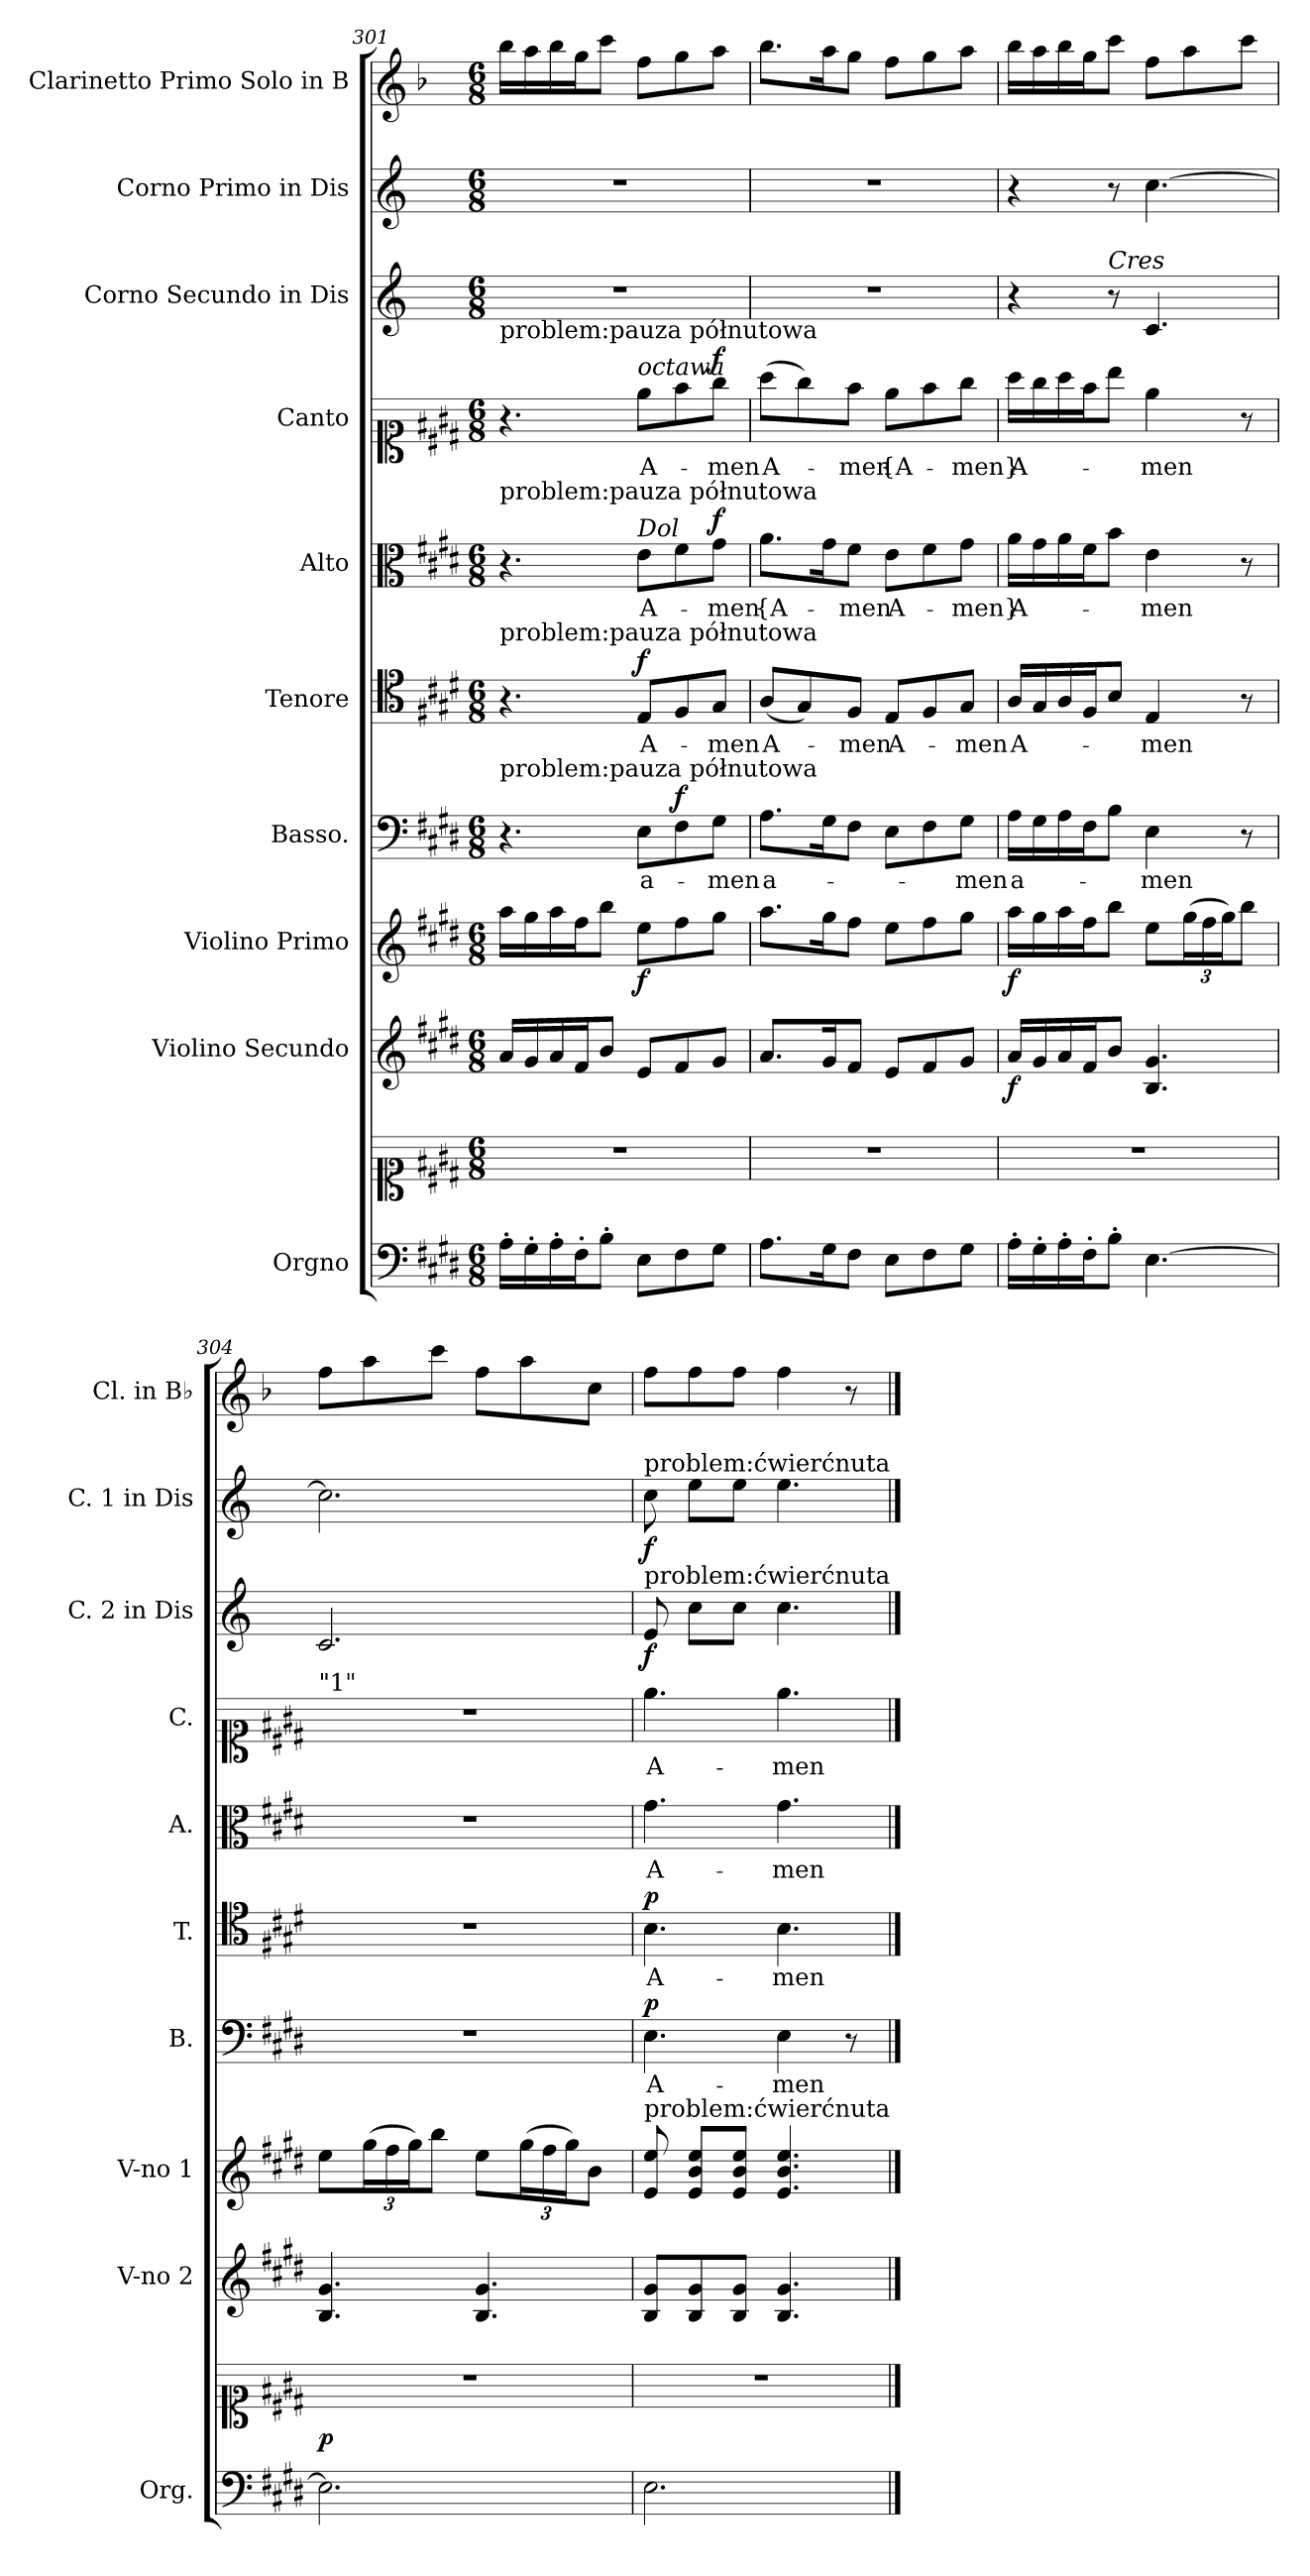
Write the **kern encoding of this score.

**kern	**kern	**dynam	**kern	**dynam	**kern	**dynam	**kern	**text	**dynam	**kern	**text	**dynam	**kern	**text	**dynam	**kern	**text	**dynam	**kern	**dynam	**kern	**dynam	**kern
*part10	*part10	*part10	*part9	*part9	*part8	*part8	*part7	*part7	*part7	*part6	*part6	*part6	*part5	*part5	*part5	*part4	*part4	*part4	*part3	*part3	*part2	*part2	*part1
*staff11	*staff10	*staff10/11	*staff9	*staff9	*staff8	*staff8	*staff7	*staff7	*staff7	*staff6	*staff6	*staff6	*staff5	*staff5	*staff5	*staff4	*staff4	*staff4	*staff3	*staff3	*staff2	*staff2	*staff1
*I"Orgno	*	*	*I"Violino Secundo	*	*I"Violino Primo	*	*I"Basso.	*	*	*I"Tenore	*	*	*I"Alto	*	*	*I"Canto	*	*	*I"Corno Secundo in Dis	*	*I"Corno Primo in Dis	*	*I"Clarinetto Primo Solo in B
*I'Org.	*	*	*I'V-no 2	*	*I'V-no 1	*	*I'B.	*	*	*I'T.	*	*	*I'A.	*	*	*I'C.	*	*	*I'C. 2 in Dis	*	*I'C. 1 in Dis	*	*I'Cl. in B♭
*clefF4	*clefC1	*	*clefG2	*	*clefG2	*	*clefF4	*	*	*clefC4	*	*	*clefC3	*	*	*clefC1	*	*	*clefG2	*	*clefG2	*	*clefG2
*	*	*	*	*	*	*	*	*	*	*	*	*	*	*	*	*	*	*	*ITrd5c8	*	*ITrd5c8	*	*ITrd1c1
*k[f#c#g#d#]	*k[f#c#g#d#]	*	*k[f#c#g#d#]	*	*k[f#c#g#d#]	*	*k[f#c#g#d#]	*	*	*k[f#c#g#d#]	*	*	*k[f#c#g#d#]	*	*	*k[f#c#g#d#]	*	*	*k[f#c#g#d#]	*	*k[f#c#g#d#]	*	*k[f#c#g#d#]
*M6/8	*M6/8	*	*M6/8	*	*M6/8	*	*M6/8	*	*	*M6/8	*	*	*M6/8	*	*	*M6/8	*	*	*M6/8	*	*M6/8	*	*M6/8
=301	=301	=301	=301	=301	=301	=301	=301	=301	=301	=301	=301	=301	=301	=301	=301	=301	=301	=301	=301	=301	=301	=301	=301
!	!	!	!	!	!	!	!	!	!	!	!	!	!	!	!	!LO:TX:a:t=problem&colon;pauza półnutowa	!	!	!	!	!	!	!
!	!	!	!	!	!	!	!	!	!	!	!	!	!LO:TX:a:t=problem&colon;pauza półnutowa	!	!	!	!	!	!	!	!	!	!
!	!	!	!	!	!	!	!	!	!	!LO:TX:a:t=problem&colon;pauza półnutowa	!	!	!	!	!	!	!	!	!	!	!	!	!
!	!	!	!	!	!	!	!LO:TX:a:t=problem&colon;pauza półnutowa	!	!	!	!	!	!	!	!	!	!	!	!	!	!	!	!
16A'LL	2.r	.	16aLL	.	16aaLL	.	4.r	.	.	4.r	.	.	4.r	.	.	4.r	.	.	2.r	.	2.r	.	16aaLL
16G#'	.	.	16g#	.	16gg#	.	.	.	.	.	.	.	.	.	.	.	.	.	.	.	.	.	16gg#
16A'	.	.	16a	.	16aa	.	.	.	.	.	.	.	.	.	.	.	.	.	.	.	.	.	16aa
16F#'J	.	.	16f#J	.	16ff#J	.	.	.	.	.	.	.	.	.	.	.	.	.	.	.	.	.	16ff#J
8B'J	.	.	8bJ	.	8bbJ	.	.	.	.	.	.	.	.	.	.	.	.	.	.	.	.	.	8bbJ
!	!	!	!	!	!	!	!	!	!	!	!	!	!	!	!	!LO:TX:a:i:t=octawa	!	!	!	!	!	!	!
!	!	!	!	!	!	!	!	!	!	!	!	!	!LO:TX:a:i:t=Dol	!	!	!	!	!	!	!	!	!	!
!	!	!	!	!	!	!	!	!	!	!	!	!LO:DY:a	!	!	!	!	!	!	!	!	!	!	!
8EL	.	.	8eL	.	8eeL	f	8EL	a-	.	8EL	A-	f	8eL	A-	.	8eeL	A-	.	.	.	.	.	8eeL
!	!	!	!	!	!	!	!	!	!LO:DY:a	!	!	!	!	!	!	!	!	!	!	!	!	!	!
8F#	.	.	8f#	.	8ff#	.	8F#	.	f	8F#	.	.	8f#	.	.	8ff#	.	.	.	.	.	.	8ff#
!	!	!	!	!	!	!	!	!	!	!	!	!	!	!	!LO:DY:a	!	!	!LO:DY:a	!	!	!	!	!
8G#J	.	.	8g#J	.	8gg#J	.	8G#J	-men	.	8G#J	-men	.	8g#J	-men	f	8gg#J	-men	f	.	.	.	.	8gg#J
=302	=302	=302	=302	=302	=302	=302	=302	=302	=302	=302	=302	=302	=302	=302	=302	=302	=302	=302	=302	=302	=302	=302	=302
8.AL	2.r	.	8.aL	.	8.aaL	.	8.AL	a-	.	(8AL	A-	.	8.aL	{A-	.	(8aaL	A-	.	2.r	.	2.r	.	8.aaL
.	.	.	.	.	.	.	.	.	.	8G#)	.	.	.	.	.	8gg#)	.	.	.	.	.	.	.
16G#K	.	.	16g#K	.	16gg#K	.	16G#K	.	.	.	.	.	16g#K	.	.	.	.	.	.	.	.	.	16gg#K
8F#J	.	.	8f#J	.	8ff#J	.	8F#J	.	.	8F#J	-men	.	8f#J	-men	.	8ff#J	-men	.	.	.	.	.	8ff#J
8EL	.	.	8eL	.	8eeL	.	8EL	.	.	8EL	A-	.	8eL	A-	.	8eeL	{A-	.	.	.	.	.	8eeL
8F#	.	.	8f#	.	8ff#	.	8F#	.	.	8F#	.	.	8f#	.	.	8ff#	.	.	.	.	.	.	8ff#
8G#J	.	.	8g#J	.	8gg#J	.	8G#J	-men	.	8G#J	-men	.	8g#J	-men}	.	8gg#J	-men}	.	.	.	.	.	8gg#J
=303	=303	=303	=303	=303	=303	=303	=303	=303	=303	=303	=303	=303	=303	=303	=303	=303	=303	=303	=303	=303	=303	=303	=303
16A'LL	2.r	.	16aLL	f	16aaLL	f	16ALL	a-	.	16ALL	A-	.	16aLL	A-	.	16aaLL	A-	.	4r	.	4r	.	16aaLL
16G#'	.	.	16g#	.	16gg#	.	16G#	.	.	16G#	.	.	16g#	.	.	16gg#	.	.	.	.	.	.	16gg#
16A'	.	.	16a	.	16aa	.	16A	.	.	16A	.	.	16a	.	.	16aa	.	.	.	.	.	.	16aa
16F#'J	.	.	16f#J	.	16ff#J	.	16F#J	.	.	16F#J	.	.	16f#J	.	.	16ff#J	.	.	.	.	.	.	16ff#J
!	!	!	!	!	!	!	!	!	!	!	!	!	!	!	!	!	!	!	!LO:TX:a:i:t=Cres	!	!	!	!
8B'J	.	.	8bJ	.	8bbJ	.	8BJ	.	.	8BJ	.	.	8bJ	.	.	8bbJ	.	.	8r	.	8r	.	8bbJ
[4.E	.	.	4.B 4.g#	.	8eeL	.	4E	-men	.	4E	-men	.	4e	-men	.	4ee	-men	.	4.E	.	[4.e	.	8eeL
.	.	.	.	.	(24gg#L	.	.	.	.	.	.	.	.	.	.	.	.	.	.	.	.	.	8gg#
.	.	.	.	.	24ff#	.	.	.	.	.	.	.	.	.	.	.	.	.	.	.	.	.	.
.	.	.	.	.	24gg#J)	.	.	.	.	.	.	.	.	.	.	.	.	.	.	.	.	.	.
.	.	.	.	.	8bbJ	.	8r	.	.	8r	.	.	8r	.	.	8r	.	.	.	.	.	.	8bbJ
=304	=304	=304	=304	=304	=304	=304	=304	=304	=304	=304	=304	=304	=304	=304	=304	=304	=304	=304	=304	=304	=304	=304	=304
!	!	!	!	!	!	!	!	!	!	!	!	!	!	!	!	!LO:TX:a:t="1"	!	!	!	!	!	!	!
2.E]	2.r	p	4.B 4.g#	.	8eeL	.	2.r	.	.	2.r	.	.	2.r	.	.	2.r	.	.	2.E	.	2.e]	.	8eeL
.	.	.	.	.	(24gg#L	.	.	.	.	.	.	.	.	.	.	.	.	.	.	.	.	.	8gg#
.	.	.	.	.	24ff#	.	.	.	.	.	.	.	.	.	.	.	.	.	.	.	.	.	.
.	.	.	.	.	24gg#J)	.	.	.	.	.	.	.	.	.	.	.	.	.	.	.	.	.	.
.	.	.	.	.	8bbJ	.	.	.	.	.	.	.	.	.	.	.	.	.	.	.	.	.	8bbJ
.	.	.	4.B 4.g#	.	8eeL	.	.	.	.	.	.	.	.	.	.	.	.	.	.	.	.	.	8eeL
.	.	.	.	.	(24gg#L	.	.	.	.	.	.	.	.	.	.	.	.	.	.	.	.	.	8gg#
.	.	.	.	.	24ff#	.	.	.	.	.	.	.	.	.	.	.	.	.	.	.	.	.	.
.	.	.	.	.	24gg#J)	.	.	.	.	.	.	.	.	.	.	.	.	.	.	.	.	.	.
.	.	.	.	.	8bJ	.	.	.	.	.	.	.	.	.	.	.	.	.	.	.	.	.	8bJ
=305	=305	=305	=305	=305	=305	=305	=305	=305	=305	=305	=305	=305	=305	=305	=305	=305	=305	=305	=305	=305	=305	=305	=305
!	!	!	!	!	!	!	!	!	!	!	!	!	!	!	!	!	!	!	!	!	!LO:TX:a:t=problem&colon;ćwierćnuta	!	!
!	!	!	!	!	!	!	!	!	!	!	!	!	!	!	!	!	!	!	!LO:TX:a:t=problem&colon;ćwierćnuta	!	!	!	!
!	!	!	!	!	!LO:TX:a:t=problem&colon;ćwierćnuta	!	!	!	!	!	!	!	!	!	!	!	!	!	!	!	!	!	!
!	!	!	!	!	!	!	!	!	!LO:DY:a	!	!	!LO:DY:a	!	!	!	!	!	!	!	!	!	!	!
2.E	2.r	.	8B 8g#L	.	8e 8ee	.	4.E	A-	p	4.B	A-	p	4.g#	A-	.	4.ee	A-	.	8G#	f	8e	f	8eeL
.	.	.	8B 8g#	.	8e 8b 8eeL	.	.	.	.	.	.	.	.	.	.	.	.	.	8eL	.	8g#L	.	8ee
.	.	.	8B 8g#J	.	8e 8b 8eeJ	.	.	.	.	.	.	.	.	.	.	.	.	.	8eJ	.	8g#J	.	8eeJ
.	.	.	4.B 4.g#	.	4.e 4.b 4.ee	.	4E	-men	.	4.B	-men	.	4.g#	-men	.	4.ee	-men	.	4.e	.	4.g#	.	4ee
.	.	.	.	.	.	.	8r	.	.	.	.	.	.	.	.	.	.	.	.	.	.	.	8r
==	==	==	==	==	==	==	==	==	==	==	==	==	==	==	==	==	==	==	==	==	==	==	==
*-	*-	*-	*-	*-	*-	*-	*-	*-	*-	*-	*-	*-	*-	*-	*-	*-	*-	*-	*-	*-	*-	*-	*-
